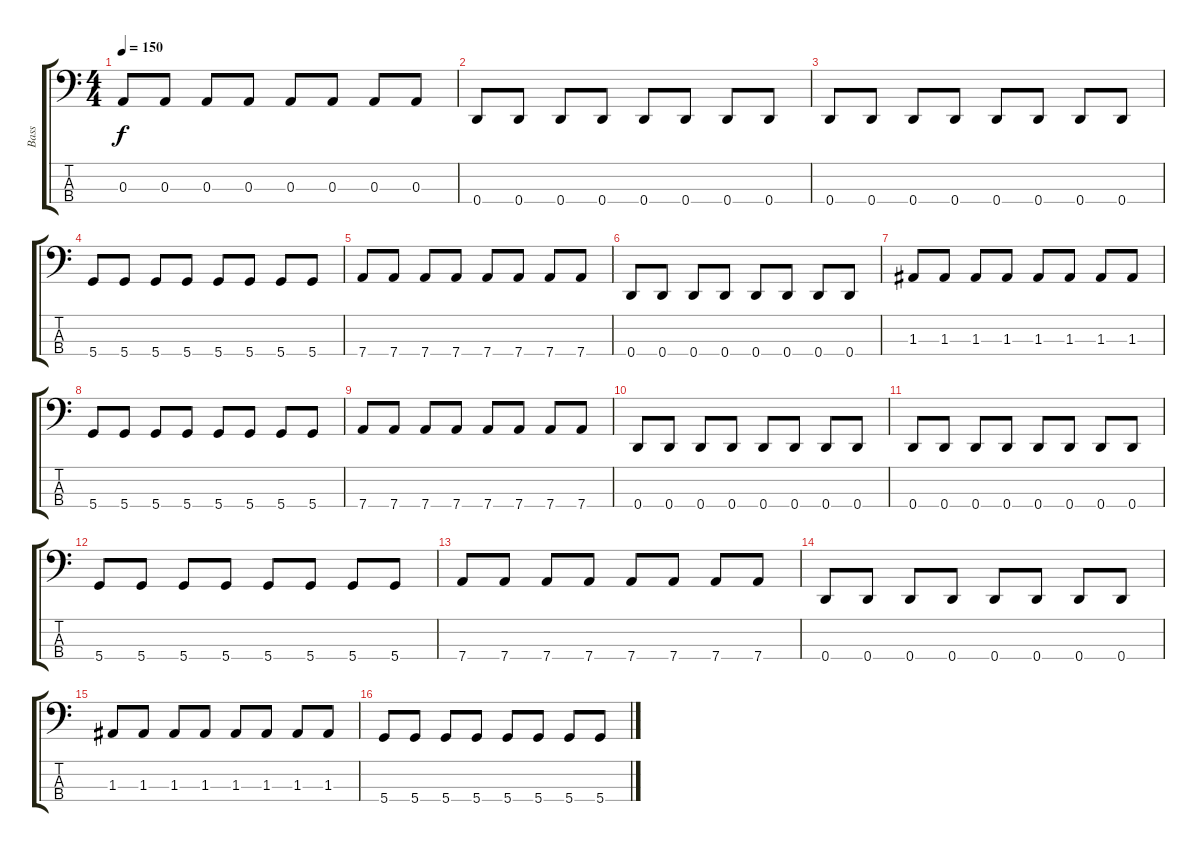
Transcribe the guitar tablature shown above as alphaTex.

\track ("Bass" "Bass") {instrument electricbassfinger}
\staff {score tabs}
\tuning (G2 D2 A1 D1) {hide}
\ts (4 4)
\tempo 150
\clef f4
\ks c
0.3.8{dy f} 0.3.8 0.3.8 0.3.8 0.3.8 0.3.8 0.3.8 0.3.8 |
0.4.8 0.4.8 0.4.8 0.4.8 0.4.8 0.4.8 0.4.8 0.4.8 |
0.4.8 0.4.8 0.4.8 0.4.8 0.4.8 0.4.8 0.4.8 0.4.8 |
5.4.8 5.4.8 5.4.8 5.4.8 5.4.8 5.4.8 5.4.8 5.4.8 |
7.4.8 7.4.8 7.4.8 7.4.8 7.4.8 7.4.8 7.4.8 7.4.8 |
0.4.8 0.4.8 0.4.8 0.4.8 0.4.8 0.4.8 0.4.8 0.4.8 |
1.3.8 1.3.8 1.3.8 1.3.8 1.3.8 1.3.8 1.3.8 1.3.8 |
5.4.8 5.4.8 5.4.8 5.4.8 5.4.8 5.4.8 5.4.8 5.4.8 |
7.4.8 7.4.8 7.4.8 7.4.8 7.4.8 7.4.8 7.4.8 7.4.8 |
0.4.8 0.4.8 0.4.8 0.4.8 0.4.8 0.4.8 0.4.8 0.4.8 |
0.4.8 0.4.8 0.4.8 0.4.8 0.4.8 0.4.8 0.4.8 0.4.8 |
5.4.8 5.4.8 5.4.8 5.4.8 5.4.8 5.4.8 5.4.8 5.4.8 |
7.4.8 7.4.8 7.4.8 7.4.8 7.4.8 7.4.8 7.4.8 7.4.8 |
0.4.8 0.4.8 0.4.8 0.4.8 0.4.8 0.4.8 0.4.8 0.4.8 |
1.3.8 1.3.8 1.3.8 1.3.8 1.3.8 1.3.8 1.3.8 1.3.8 |
5.4.8 5.4.8 5.4.8 5.4.8 5.4.8 5.4.8 5.4.8 5.4.8
